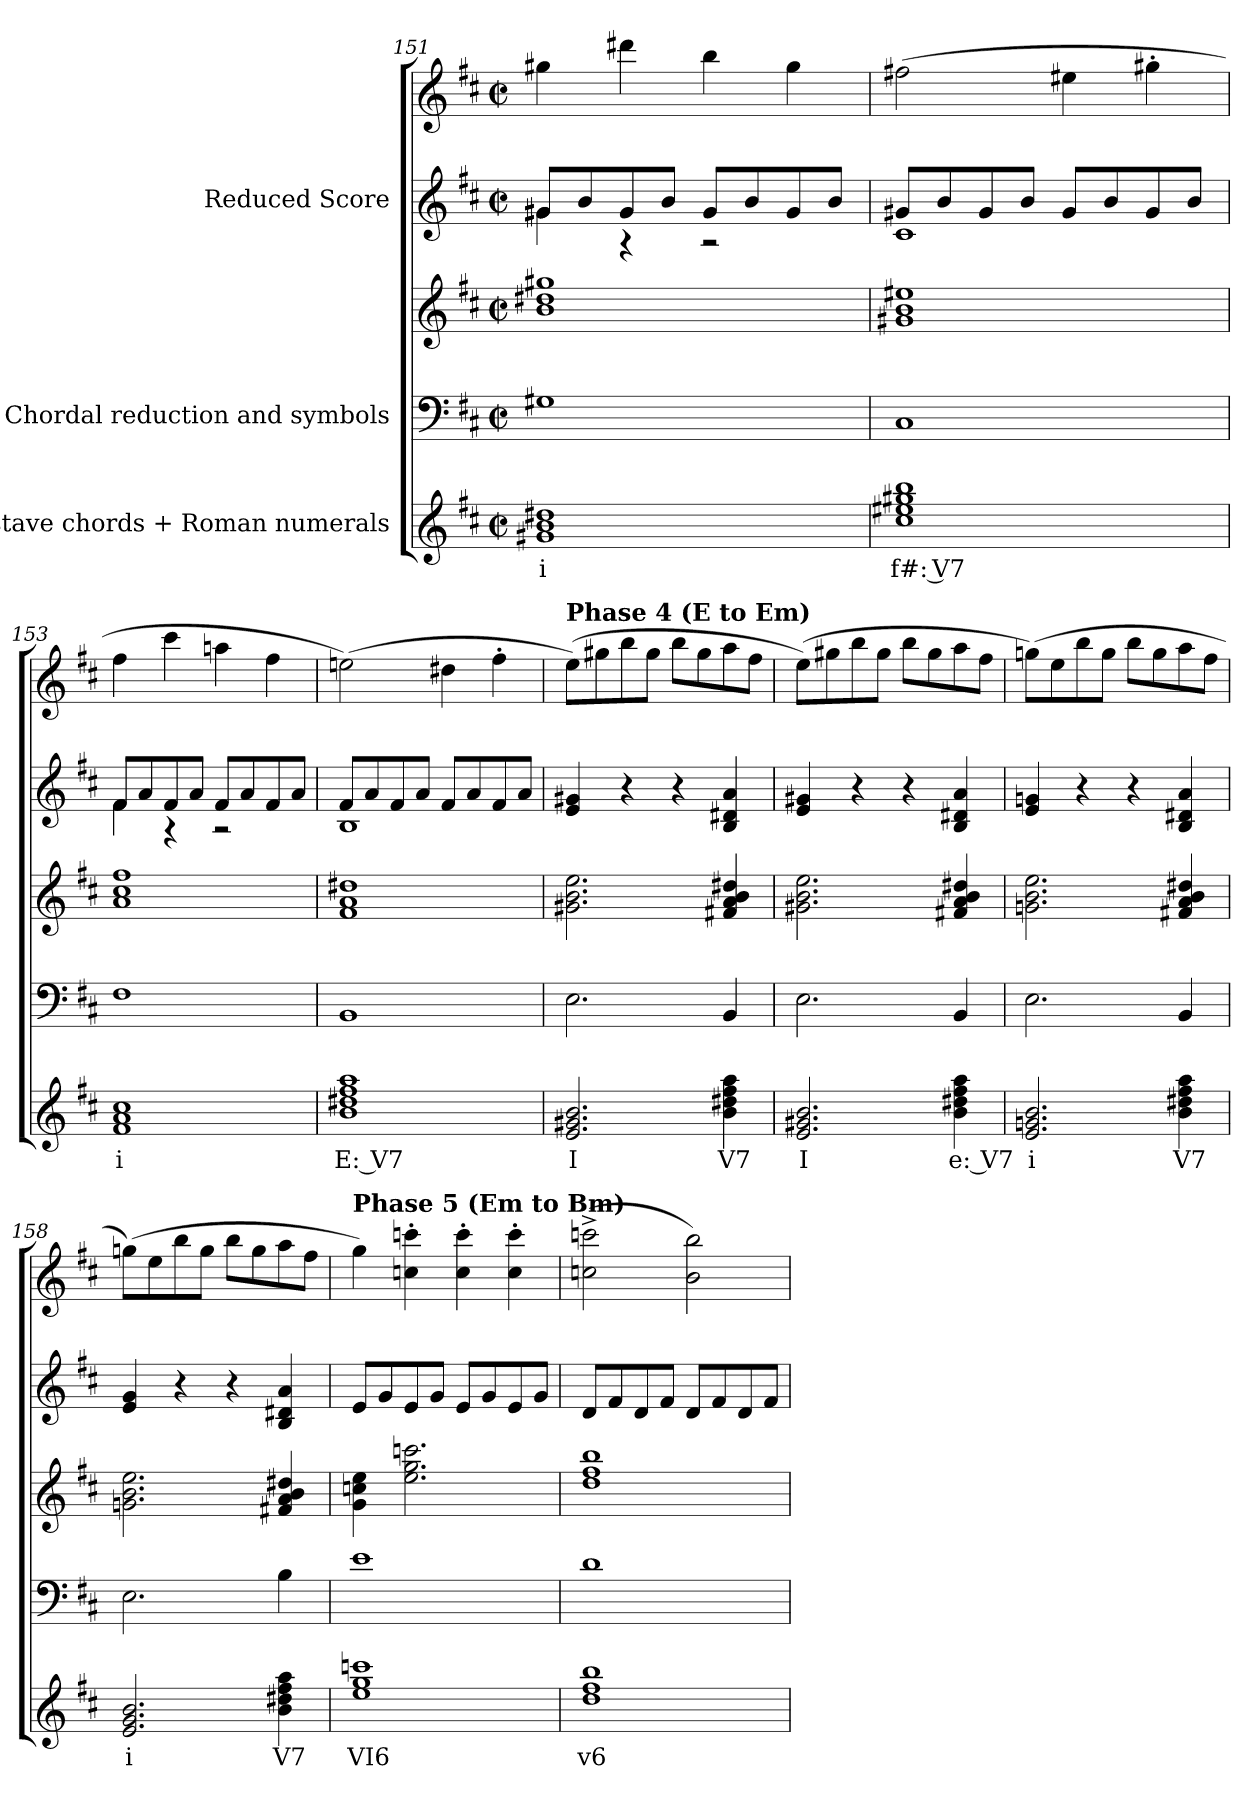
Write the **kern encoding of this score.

**kern	**text	**kern	**kern	**kern	**kern
*part3	*part3	*part2	*part2	*part1	*part1
*staff5	*staff5	*staff4	*staff3	*staff2	*staff1
*I"One-stave chords + Roman numerals	*	*I"Chordal reduction and symbols	*	*I"Reduced Score	*
*clefG2	*	*clefF4	*clefG2	*clefG2	*clefG2
*k[f#c#]	*	*k[f#c#]	*k[f#c#]	*k[f#c#]	*k[f#c#]
*	*	*D:	*D:	*D:	*D:
*M2/2	*	*M2/2	*M2/2	*M2/2	*M2/2
*met(c|)	*	*met(c|)	*met(c|)	*met(c|)	*met(c|)
=151	=151	=151	=151	=151	=151
!	!LO:LY:b	!	!	!	!
*	*	*	*	*^	*
1g#X 1b 1dd#X	i	1G#X	1b 1dd#X 1gg#X	8g#X/L	4g#\	4gg#X\
.	.	.	.	8b/	.	.
.	.	.	.	8g#/	4r	4ddd#X\
.	.	.	.	8b/J	.	.
.	.	.	.	8g#/L	2r	4bb\
.	.	.	.	8b/	.	.
.	.	.	.	8g#/	.	4gg#\
.	.	.	.	8b/J	.	.
!!LO:PB:g=z
=152	=152	=152	=152	=152	=152	=152
!	!LO:LY:b	!	!	!	!	!
1cc# 1ee#X 1gg#X 1bb	f#: V7	1C#	1g#X 1b 1ee#X	8g#X/L	1c#	(>2ff#X\
.	.	.	.	8b/	.	.
.	.	.	.	8g#/	.	.
.	.	.	.	8b/J	.	.
.	.	.	.	8g#/L	.	4ee#X\
.	.	.	.	8b/	.	.
.	.	.	.	8g#/	.	4gg#X'\
.	.	.	.	8b/J	.	.
=153	=153	=153	=153	=153	=153	=153
!	!LO:LY:b	!	!	!	!	!
1f# 1a 1cc#	i	1F#	1a 1cc# 1ff#	8f#/L	4f#\	4ff#\
.	.	.	.	8a/	.	.
.	.	.	.	8f#/	4r	4ccc#\
.	.	.	.	8a/J	.	.
.	.	.	.	8f#/L	2r	4aan\
.	.	.	.	8a/	.	.
.	.	.	.	8f#/	.	4ff#\
.	.	.	.	8a/J	.	.
=154	=154	=154	=154	=154	=154	=154
!	!LO:LY:b	!	!	!	!	!
1b 1dd#X 1ff# 1aa	E: V7	1BB	1f# 1a 1dd#X	8f#/L	1B	(>2een\)
.	.	.	.	8a/	.	.
.	.	.	.	8f#/	.	.
.	.	.	.	8a/J	.	.
.	.	.	.	8f#/L	.	4dd#X\
.	.	.	.	8a/	.	.
.	.	.	.	8f#/	.	4ff#'\
.	.	.	.	8a/J	.	.
*	*	*	*	*v	*v	*
!!LO:LB:g=z
=155	=155	=155	=155	=155	=155
!	!	!	!	!	!LO:TX:a:B:t=Phase 4 (E to Em)
!	!LO:LY:b	!	!	!	!
2.e/ 2.g#X/ 2.b/	I	2.E\	2.g#X\ 2.b\ 2.ee\	4e/ 4g#X/	(>8ee\L)
.	.	.	.	.	8gg#X\
.	.	.	.	4r	8bb\
.	.	.	.	.	8gg#\J
.	.	.	.	4r	8bb\L
.	.	.	.	.	8gg#\
!	!LO:LY:b	!	!	!	!
4b\ 4dd#X\ 4ff#\ 4aa\	V7	4BB/	4f#X/ 4a/ 4b/ 4dd#X/	4B/ 4d#X/ 4a/	8aa\
.	.	.	.	.	8ff#\J
=156	=156	=156	=156	=156	=156
!	!LO:LY:b	!	!	!	!
2.e/ 2.g#X/ 2.b/	I	2.E\	2.g#X\ 2.b\ 2.ee\	4e/ 4g#X/	(>8ee\L)
.	.	.	.	.	8gg#X\
.	.	.	.	4r	8bb\
.	.	.	.	.	8gg#\J
.	.	.	.	4r	8bb\L
.	.	.	.	.	8gg#\
!	!LO:LY:b	!	!	!	!
4b\ 4dd#X\ 4ff#\ 4aa\	e: V7	4BB/	4f#X/ 4a/ 4b/ 4dd#X/	4B/ 4d#X/ 4a/	8aa\
.	.	.	.	.	8ff#\J
=157	=157	=157	=157	=157	=157
!	!LO:LY:b	!	!	!	!
2.e/ 2.gn/ 2.b/	i	2.E\	2.gn\ 2.b\ 2.ee\	4e/ 4gn/	(>8ggn\L)
.	.	.	.	.	8ee\
.	.	.	.	4r	8bb\
.	.	.	.	.	8gg\J
.	.	.	.	4r	8bb\L
.	.	.	.	.	8gg\
!	!LO:LY:b	!	!	!	!
4b\ 4dd#X\ 4ff#\ 4aa\	V7	4BB/	4f#X/ 4a/ 4b/ 4dd#X/	4B/ 4d#X/ 4a/	8aa\
.	.	.	.	.	8ff#\J
=158	=158	=158	=158	=158	=158
!	!LO:LY:b	!	!	!	!
2.e/ 2.g/ 2.b/	i	2.E\	2.gn\ 2.b\ 2.ee\	4e/ 4g/	(>8ggn\L)
.	.	.	.	.	8ee\
.	.	.	.	4r	8bb\
.	.	.	.	.	8gg\J
.	.	.	.	4r	8bb\L
.	.	.	.	.	8gg\
!	!LO:LY:b	!	!	!	!
4b\ 4dd#X\ 4ff#\ 4aa\	V7	4B\	4f#X/ 4a/ 4b/ 4dd#X/	4B/ 4d#X/ 4a/	8aa\
.	.	.	.	.	8ff#\J
!!LO:PB:g=z
=159	=159	=159	=159	=159	=159
!	!	!	!	!	!LO:TX:a:B:t=Phase 5 (Em to Bm)
!	!LO:LY:b	!	!	!	!
1ee 1gg 1cccn	VI6	1e	4g\ 4ccn\ 4ee\	8e/L	4gg\)
.	.	.	.	8g/	.
.	.	.	2.ee\ 2.gg\ 2.cccn\	8e/	4ccn\' 4cccn\'
.	.	.	.	8g/J	.
.	.	.	.	8e/L	4cc\' 4ccc\'
.	.	.	.	8g/	.
.	.	.	.	8e/	4cc\' 4ccc\'
.	.	.	.	8g/J	.
=160	=160	=160	=160	=160	=160
!	!LO:LY:b	!	!	!	!
1dd 1ff# 1bb	v6	1d	1dd 1ff# 1bb	8d/L	(>2ccn\^ 2cccn\^
.	.	.	.	8f#/	.
.	.	.	.	8d/	.
.	.	.	.	8f#/J	.
.	.	.	.	8d/L	2b\ 2bb\)
.	.	.	.	8f#/	.
.	.	.	.	8d/	.
.	.	.	.	8f#/J	.
=	=	=	=	=	=
*-	*-	*-	*-	*-	*-
